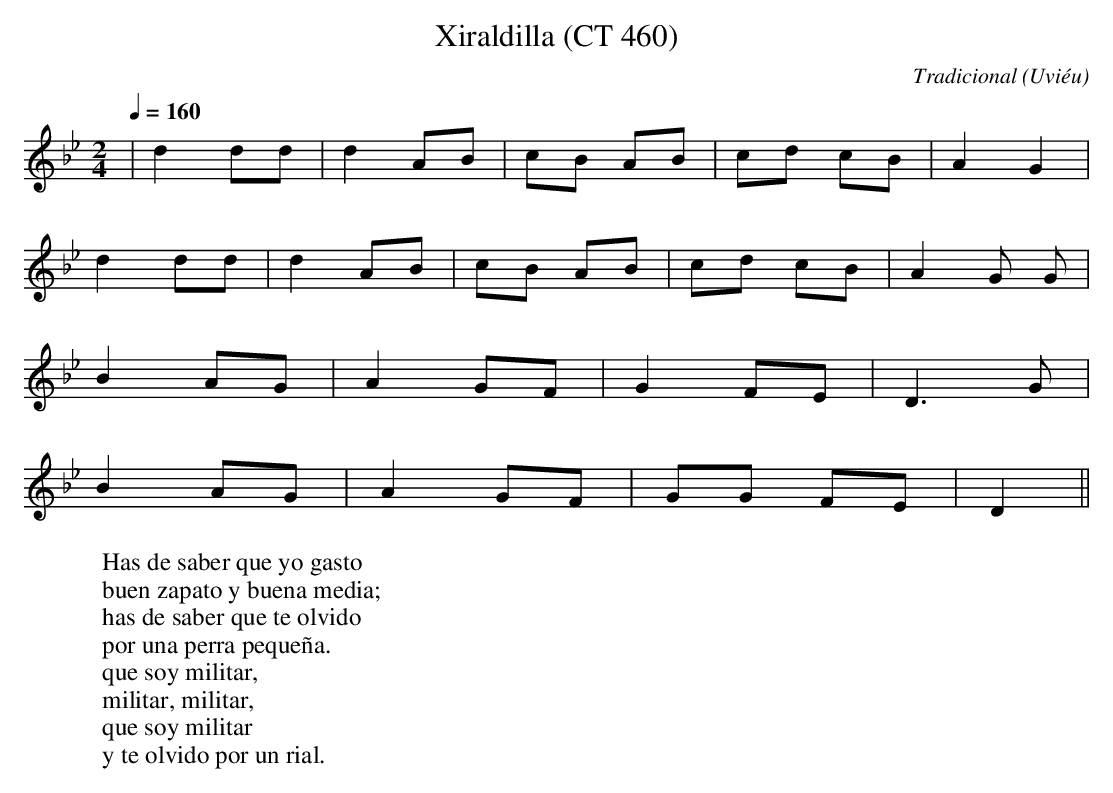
X:1
T:Xiraldilla (CT 460)
C:Tradicional
O:Uviéu
M:2/4
L:1/8
Q:1/4=160
K:Gm
|d2 dd|d2 AB|cB AB|cd cB|A2 G2|
d2 dd|d2 AB|cB AB|cd cB|A2 G G|
B2 AG|A2 GF|G2 FE|D3 G|
B2 AG|A2 GF|GG FE|D2 ||
W:Has de saber que yo gasto
W:buen zapato y buena media;
W:has de saber que te olvido
W:por una perra pequeña.
W:que soy militar,
W:militar, militar,
W:que soy militar
W:y te olvido por un rial.
W:
